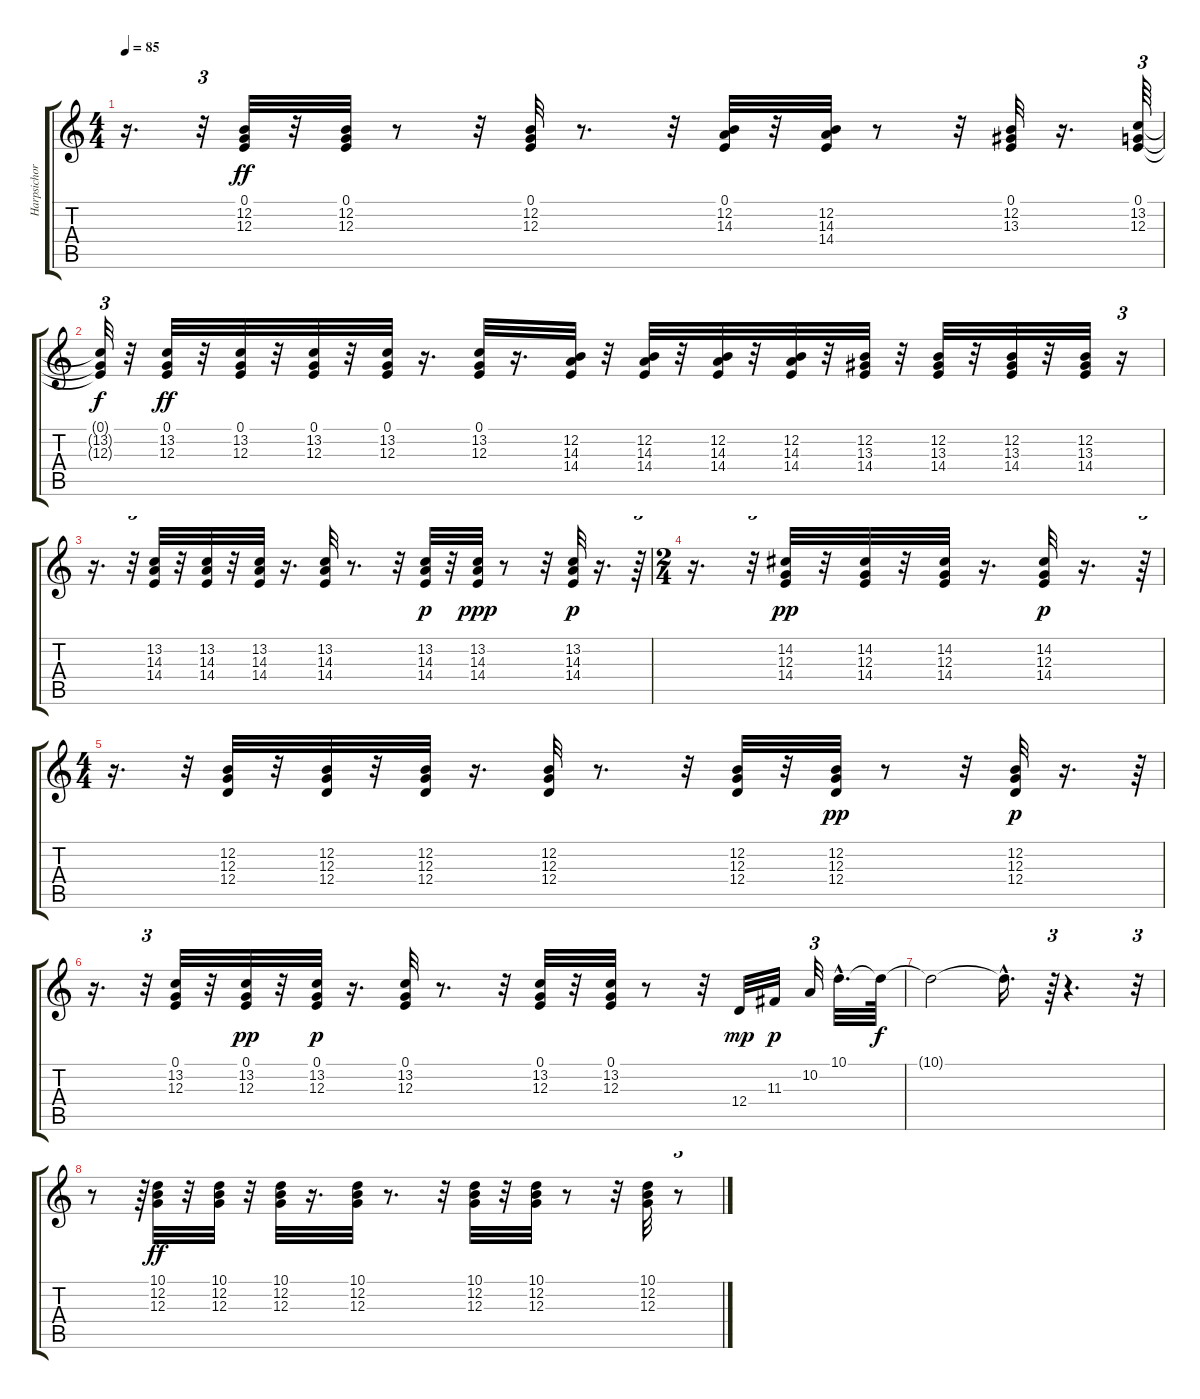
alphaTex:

\track ("Harpsichord" "Harpsichor") {instrument harpsichord}
\staff {score tabs}
\tuning (E4 B3 G3 D3 A2 E2) {hide}
\ts (4 4)
\tempo 85
\clef g2
\ks c
r.16{d dy ff} r.32{tu (3 2)} (0.1 12.2 12.3).32 r.32 (0.1 12.2 12.3).32 r.8 r.32 (0.1 12.2 12.3).32 r.8{d} r.32 (0.1 12.2 14.3).32 r.32 (12.2 14.3 14.4).32 r.8 r.32 (0.1 12.2 13.3).32 r.16{d} (0.1 13.2 12.3).64{tu (3 2)} |
(0.1{t} 13.2{t} 12.3{t}).32{tu (3 2) dy f} r.32 (0.1 13.2 12.3).32{dy ff} r.32 (0.1 13.2 12.3).32 r.32 (0.1 13.2 12.3).32 r.32 (0.1 13.2 12.3).32 r.16{d} (0.1 13.2 12.3).32 r.16{d} (12.2 14.3 14.4).32 r.32 (12.2 14.3 14.4).32 r.32 (12.2 14.3 14.4).32 r.32 (12.2 14.3 14.4).32 r.32 (12.2 13.3 14.4).32 r.32 (12.2 13.3 14.4).32 r.32 (12.2 13.3 14.4).32 r.32 (12.2 13.3 14.4).32 r.16{tu (3 2)} |
r.16{d} r.32{tu (3 2)} (13.2 14.3 14.4).32 r.32 (13.2 14.3 14.4).32 r.32 (13.2 14.3 14.4).32 r.16{d} (13.2 14.3 14.4).32 r.8{d} r.32 (13.2 14.3 14.4).32{dy p} r.32 (13.2 14.3 14.4).32{dy ppp} r.8 r.32 (13.2 14.3 14.4).32{dy p} r.16{d} r.64{tu (3 2)} |
\ts (2 4)
r.16{d} r.32{tu (3 2)} (14.2 12.3 14.4).32{dy pp} r.32 (14.2 12.3 14.4).32 r.32 (14.2 12.3 14.4).32 r.16{d} (14.2 12.3 14.4).32{dy p} r.16{d} r.64{tu (3 2)} |
\ts (4 4)
r.16{d} r.32{tu (3 2)} (12.2 12.3 12.4).32 r.32 (12.2 12.3 12.4).32 r.32 (12.2 12.3 12.4).32 r.16{d} (12.2 12.3 12.4).32 r.8{d} r.32 (12.2 12.3 12.4).32 r.32 (12.2 12.3 12.4).32{dy pp} r.8 r.32 (12.2 12.3 12.4).32{dy p} r.16{d} r.64{tu (3 2)} |
r.16{d} r.32{tu (3 2)} (0.1 13.2 12.3).32 r.32 (0.1 13.2 12.3).32{dy pp} r.32 (0.1 13.2 12.3).32{dy p} r.16{d} (0.1 13.2 12.3).32 r.8{d} r.32 (0.1 13.2 12.3).32 r.32 (0.1 13.2 12.3).32 r.8 r.32 12.4.32{dy mp} 11.3.32{dy p} 10.2.32{tu (3 2)} 10.1{hac}.32{d} 10.1{t}.64{dy f} |
10.1{t}.2 10.1{hac t}.16{d} r.64{tu (3 2)} r.4{d} r.32{tu (3 2)} |
r.8 r.64{tu (3 2)} (10.1 12.2 12.3).32{dy ff} r.32 (10.1 12.2 12.3).32 r.32 (10.1 12.2 12.3).32 r.16{d} (10.1 12.2 12.3).32 r.8{d} r.32 (10.1 12.2 12.3).32 r.32 (10.1 12.2 12.3).32 r.8 r.32 (10.1 12.2 12.3).32 r.8{tu (3 2)}
